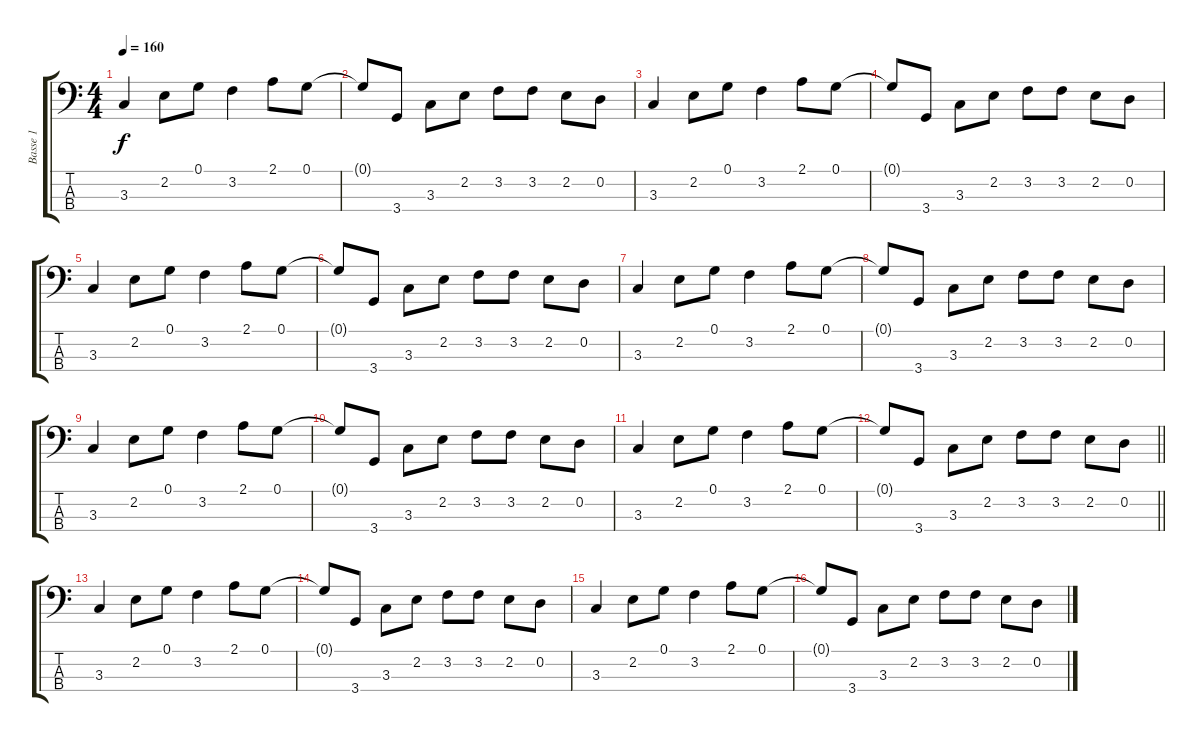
\track ("Basse 1" "Basse 1") {mute instrument electricbassfinger}
\staff {score tabs}
\tuning (G2 D2 A1 E1) {hide}
\ts (4 4)
\tempo 160
\clef f4
\ks c
3.3.4{dy f} 2.2.8 0.1.8 3.2.4 2.1.8 0.1.8 |
0.1{t}.8 3.4.8 3.3.8 2.2.8 3.2.8 3.2.8 2.2.8 0.2.8 |
3.3.4 2.2.8 0.1.8 3.2.4 2.1.8 0.1.8 |
0.1{t}.8 3.4.8 3.3.8 2.2.8 3.2.8 3.2.8 2.2.8 0.2.8 |
3.3.4 2.2.8 0.1.8 3.2.4 2.1.8 0.1.8 |
0.1{t}.8 3.4.8 3.3.8 2.2.8 3.2.8 3.2.8 2.2.8 0.2.8 |
3.3.4 2.2.8 0.1.8 3.2.4 2.1.8 0.1.8 |
0.1{t}.8 3.4.8 3.3.8 2.2.8 3.2.8 3.2.8 2.2.8 0.2.8 |
3.3.4 2.2.8 0.1.8 3.2.4 2.1.8 0.1.8 |
0.1{t}.8 3.4.8 3.3.8 2.2.8 3.2.8 3.2.8 2.2.8 0.2.8 |
3.3.4 2.2.8 0.1.8 3.2.4 2.1.8 0.1.8 |
\barLineRight lightlight
0.1{t}.8 3.4.8 3.3.8 2.2.8 3.2.8 3.2.8 2.2.8 0.2.8 |
3.3.4 2.2.8 0.1.8 3.2.4 2.1.8 0.1.8 |
0.1{t}.8 3.4.8 3.3.8 2.2.8 3.2.8 3.2.8 2.2.8 0.2.8 |
3.3.4 2.2.8 0.1.8 3.2.4 2.1.8 0.1.8 |
0.1{t}.8 3.4.8 3.3.8 2.2.8 3.2.8 3.2.8 2.2.8 0.2.8
